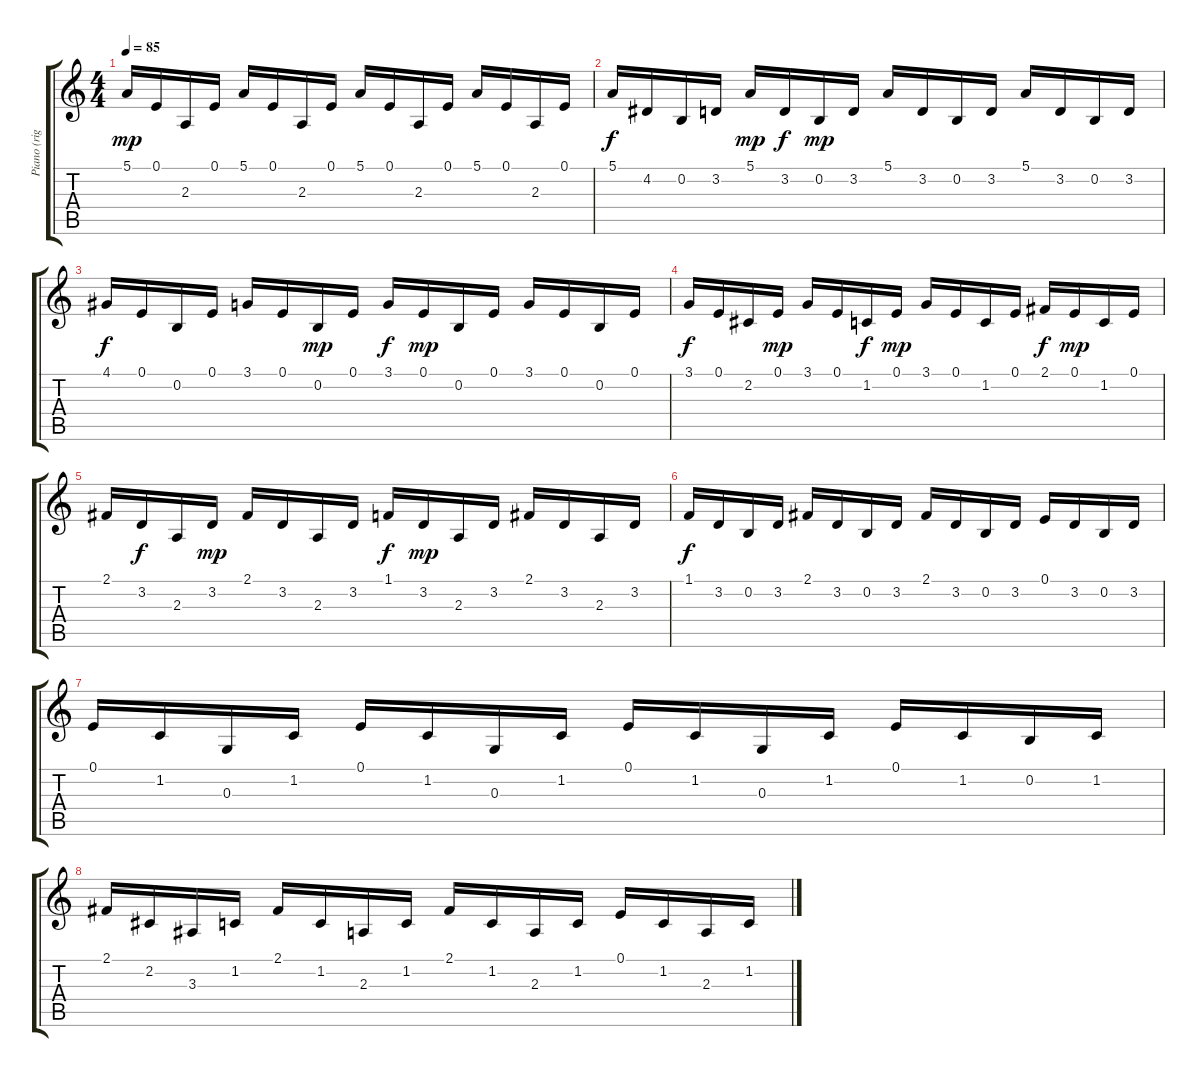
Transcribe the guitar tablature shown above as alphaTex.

\track ("Piano (right hand)" "Piano (rig") {instrument brightacousticpiano}
\staff {score tabs}
\tuning (E4 B3 G3 D3 A2 E2) {hide}
\ts (4 4)
\tempo 85
\clef g2
\ks c
5.1.16{dy mp} 0.1.16 2.3.16 0.1.16 5.1.16 0.1.16 2.3.16 0.1.16 5.1.16 0.1.16 2.3.16 0.1.16 5.1.16 0.1.16 2.3.16 0.1.16 |
5.1.16{dy f} 4.2.16 0.2.16 3.2.16 5.1.16{dy mp} 3.2.16{dy f} 0.2.16{dy mp} 3.2.16 5.1.16 3.2.16 0.2.16 3.2.16 5.1.16 3.2.16 0.2.16 3.2.16 |
4.1.16{dy f} 0.1.16 0.2.16 0.1.16 3.1.16 0.1.16 0.2.16{dy mp} 0.1.16 3.1.16{dy f} 0.1.16{dy mp} 0.2.16 0.1.16 3.1.16 0.1.16 0.2.16 0.1.16 |
3.1.16{dy f} 0.1.16 2.2.16 0.1.16{dy mp} 3.1.16 0.1.16 1.2.16{dy f} 0.1.16{dy mp} 3.1.16 0.1.16 1.2.16 0.1.16 2.1.16{dy f} 0.1.16{dy mp} 1.2.16 0.1.16 |
2.1.16 3.2.16{dy f} 2.3.16 3.2.16{dy mp} 2.1.16 3.2.16 2.3.16 3.2.16 1.1.16{dy f} 3.2.16{dy mp} 2.3.16 3.2.16 2.1.16 3.2.16 2.3.16 3.2.16 |
1.1.16{dy f} 3.2.16 0.2.16 3.2.16 2.1.16 3.2.16 0.2.16 3.2.16 2.1.16 3.2.16 0.2.16 3.2.16 0.1.16 3.2.16 0.2.16 3.2.16 |
0.1.16 1.2.16 0.3.16 1.2.16 0.1.16 1.2.16 0.3.16 1.2.16 0.1.16 1.2.16 0.3.16 1.2.16 0.1.16 1.2.16 0.2.16 1.2.16 |
2.1.16 2.2.16 3.3.16 1.2.16 2.1.16 1.2.16 2.3.16 1.2.16 2.1.16 1.2.16 2.3.16 1.2.16 0.1.16 1.2.16 2.3.16 1.2.16
